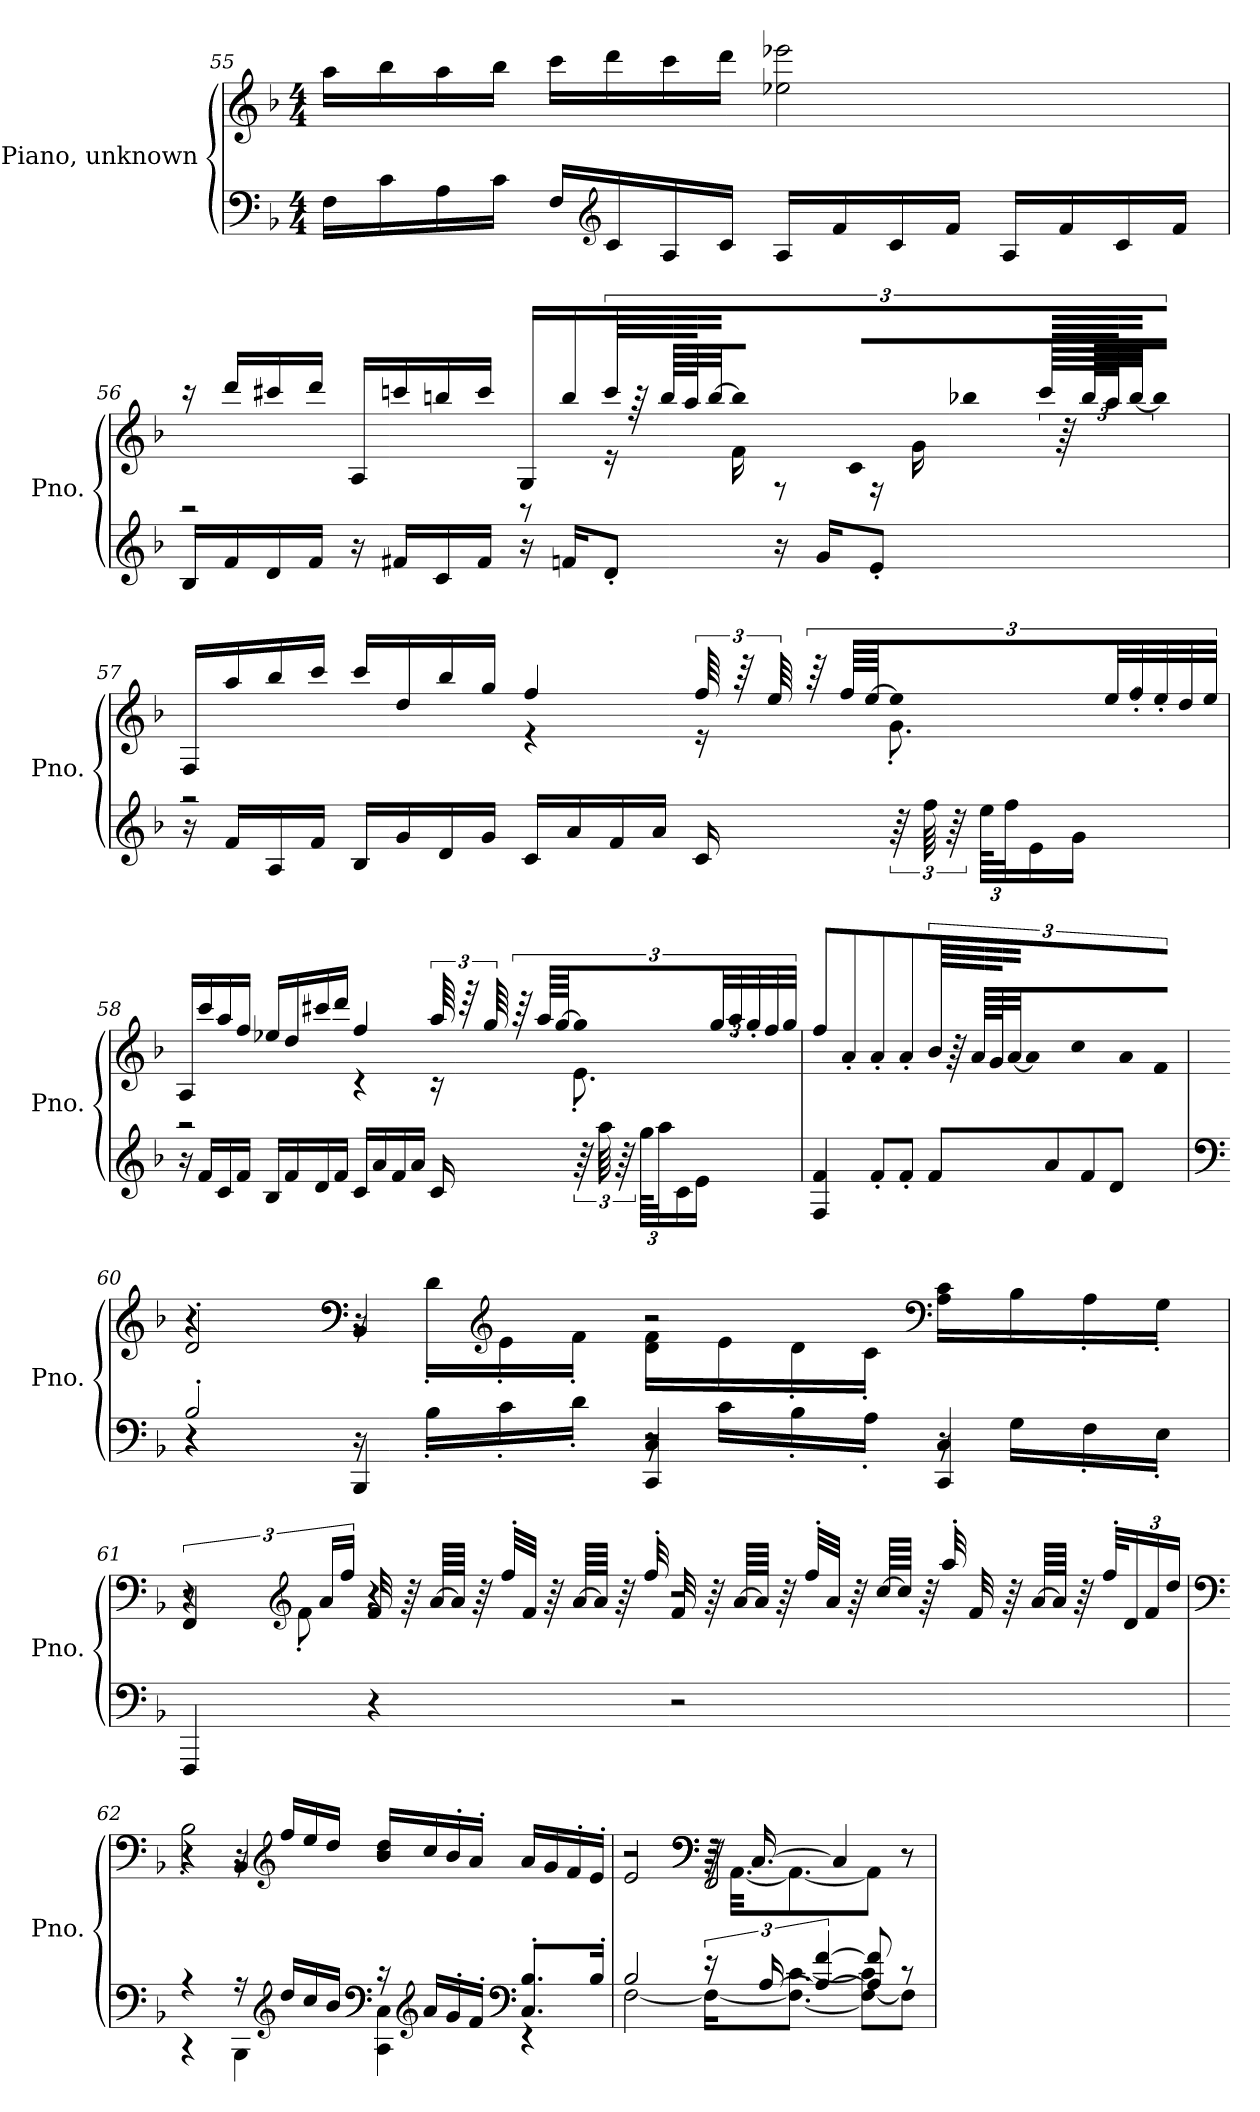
**kern	**kern
*part1	*part1
*staff2	*staff1
*I"Piano, unknown	*
*I'Pno.	*
!!LO:LB:g=z
*clefF4	*clefG2
*k[b-]	*k[b-]
*M4/4	*M4/4
=55	=55
16F\LL	16aa\LL
16c\	16bb-\
16A\	16aa\
16c\JJ	16bb-\JJ
16F/LL	16ccc\LL
*clefG2	*
16c/	16ddd\
16A/	16ccc\
16c/JJ	16ddd\JJ
16A/LL	2ee-X\ 2eee-X\
16f/	.
16c/	.
16f/JJ	.
16A/LL	.
16f/	.
16c/	.
16f/JJ	.
!!LO:PB:g=z
=56	=56
*	*^
16B-/LL	16r	2r
16f/	16ddd/LL	.
16d/	16ccc#X/	.
16f/JJ	16ddd/JJ	.
16r	16A/LL	.
16f#X/LL	16cccn/	.
16c/	16bbn/	.
16f#/JJ	16ccc/JJ	.
16r	16G/LL	8r
16fn/KL	16bb/	.
8d'/J	96ccc/JJkk	16r
.	96r	.
.	96bb/LLLL	.
*	*Xbrackettup	*
.	96aa/J	.
.	[48bb/J	.
.	16bb/JJ]	16f\
16r	16c/LL	8r
16g/KL	16bb-X/	.
*	*brackettup	*
8e'/J	96ccc/JJkk	16r
.	96r	.
.	96bb-/LLLL	.
*	*Xbrackettup	*
.	96aa/J	.
.	[48bb-/J	.
.	16bb-/JJ]	16g\
!!LO:LB:g=z	!!
=57	=57	=57
16r	16F/LL	2r
16f/LL	16aa/	.
16A/	16bb-/	.
16f/JJ	16ccc/JJ	.
16B-/LL	16ccc/LL	.
16g/	16dd/	.
16d/	16bb-/	.
16g/JJ	16gg/JJ	.
16c/LL	4ff/	4r
16a/	.	.
16f/	.	.
16a/JJ	.	.
*	*brackettup	*
16c/	96ff/	16r
.	96r	.
.	96ee/	.
.	96r	.
.	96ff/LLLL	.
.	[96ee/JJ	.
96r	16ee/]	8.g'\
96ff\	.	.
96r	.	.
*Xbrackettup	*	*
96ee\KLLL	.	.
48ff\J	.	.
*	*Xbrackettup	*
16e\	48ee/L	.
.	48ff'/	.
.	48ee'/	.
16g\JJ	32dd/	.
.	32ee/JJJ	.
!!LO:LB:g=z	!!
=58	=58	=58
16r	16A/LL	2r
16f/LL	16ccc/	.
16c/	16aa/	.
16f/JJ	16ff/JJ	.
16B-/LL	16ee-X/LL	.
16f/	16dd/	.
16d/	16ccc#X/	.
16f/JJ	16ddd/JJ	.
16c/LL	4ff/	4r
16a/	.	.
16f/	.	.
16a/JJ	.	.
*	*brackettup	*
16c/	96aa/	16r
.	96r	.
.	96gg/	.
.	96r	.
.	96aa/LLLL	.
.	[96gg/JJ	.
*brackettup	*	*
96r	16gg/]	8.e'\
96aa\	.	.
96r	.	.
*Xbrackettup	*	*
96gg\KLLL	.	.
48aa\J	.	.
*	*Xbrackettup	*
16c\	48gg/L	.
.	48aa'/	.
.	48gg'/	.
16e\JJ	32ff/	.
.	32gg/JJJ	.
*	*v	*v
=59	=59
4F/ 4f/	8ff\L
.	8a'\
8f'/L	8a'\
8f'/J	8a'\
*	*brackettup
8f/L	96b-\Jkkk
.	96r
.	96a/LLLL
*	*Xbrackettup
.	96g/J
.	[48a/J
.	16a/J]
8a/	8cc/
8f/	8a/
8d/J	8f/J
!!LO:LB:g=z
=60	=60
*clefF4	*
*^	*^
*	*^	*	*^
2B-'/	4r	4r	2d'/	4r	4r
*	*	*	*clefF4	*	*
.	16r	4BBB-/	.	16r	4BB-/
.	16B-'\LL	.	.	16d'\LL	.
*	*	*	*clefG2	*	*
.	16c'\	.	.	16e'\	.
.	16d'\JJ	.	.	16f'\JJ	.
2r	16r	4CC/ 4C/	2r	16d\ 16f\LL	2r
.	16c\LL	.	.	16e\	.
.	16B-'\	.	.	16d'\	.
.	16A'\JJ	.	.	16c'\JJ	.
*	*	*	*clefF4	*	*
.	16r	4CC/ 4C/	.	16A\ 16c\LL	.
.	16G\LL	.	.	16B-\	.
.	16F'\	.	.	16A'\	.
.	16E'\JJ	.	.	16G'\JJ	.
*v	*v	*v	*	*	*
!!LO:LB:g=z	!!	!!
=61	=61	=61	=61
*	*brackettup	*	*
4FFF/	6r	8r	4FF/
*	*clefG2	*	*
.	.	8f'\	.
.	24a/LL	.	.
.	24ff/JJ	.	.
4r	32f/	4r	4r
.	64r	.	.
.	[64a/LLLL	.	.
.	64a/JJJJ]	.	.
.	64r	.	.
.	32ff'/LLL	.	.
.	32f/JJJ	.	.
.	64r	.	.
.	[64a/LLLL	.	.
.	64a/JJJJ]	.	.
.	64r	.	.
.	32ff'/	.	.
2r	32f/	2r	2r
.	64r	.	.
.	[64a/LLLL	.	.
.	64a/JJJJ]	.	.
.	64r	.	.
.	32ff'/LLL	.	.
.	32a/JJJ	.	.
.	64r	.	.
.	[64cc/LLLL	.	.
.	64cc/JJJJ]	.	.
.	64r	.	.
.	32aa'/	.	.
.	32f/	.	.
.	64r	.	.
.	[64a/LLLL	.	.
.	64a/JJJJ]	.	.
.	64r	.	.
.	32ff'/KLL	.	.
*	*Xbrackettup	*	*
.	24d/	.	.
.	24f/	.	.
.	24dd/JJ	.	.
!!LO:LB:g=z	!!	!!
=62	=62	=62	=62
*	*clefF4	*	*
*^	*	*	*
4r	4r	4r	2B-'\	4r
16r	4BBB-\	16r	.	4BB-/
*clefG2	*	*clefG2	*	*
16dd/LL	.	16ff/LL	.	.
16cc/	.	16ee/	.	.
16b-/JJ	.	16dd/JJ	.	.
*clefF4	*	*	*	*
16r	4CC\ 4C\	16b-/ 16dd/LL	2r	2r
*clefG2	*	*	*	*
16a/LL	.	16cc/	.	.
16g'/	.	16b-'/	.	.
16f'/JJ	.	16a'/JJ	.	.
*clefF4	*	*	*	*
8.C/' 8.B-/'L	4r	16a/LL	.	.
.	.	16g/	.	.
.	.	16f'/	.	.
16B-'/Jk	.	16e'/JJ	.	.
=63	=63	=63	=63	=63
2B-/	[2F\	2e/	2r	2r
*	*	*clefF4	*	*
*brackettup	*	*	*	*
24r	16F\KL_	32r	64r	2FF/
.	.	.	[32.AA\KKL	.
.	.	[16.C/	.	.
[24A/	.	.	.	.
.	8.F\_ [8.c\J	.	8.AA\_	.
6A/_ [6f/	.	.	.	.
.	.	4C/]	.	.
8A/] 8f/]	8F\_ 8c\]L	.	8AA\J]	.
8r	8F\J]	8r	8r	.
*v	*v	*	*	*
*	*v	*v	*v
=	=
*-	*-
